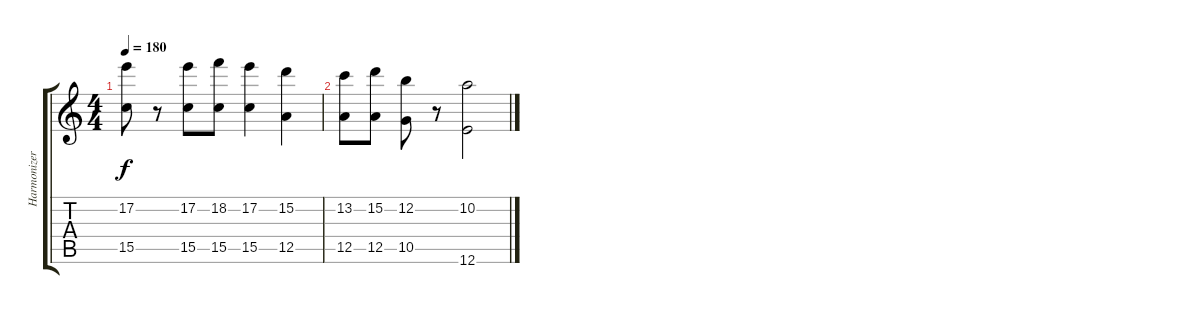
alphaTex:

\track ("Harmonizer for Lead Guitar" "Harmonizer") {instrument distortionguitar}
\staff {score tabs}
\tuning (E4 B3 G3 D3 A2 E2) {hide}
\ts (4 4)
\tempo 180
\clef g2
\ks c
(17.2 15.5).8{dy f} r.8 (17.2 15.5).8 (18.2 15.5).8 (17.2 15.5).4 (15.2 12.5).4 |
(13.2 12.5).8 (15.2 12.5).8 (12.2 10.5).8 r.8 (10.2 12.6).2
